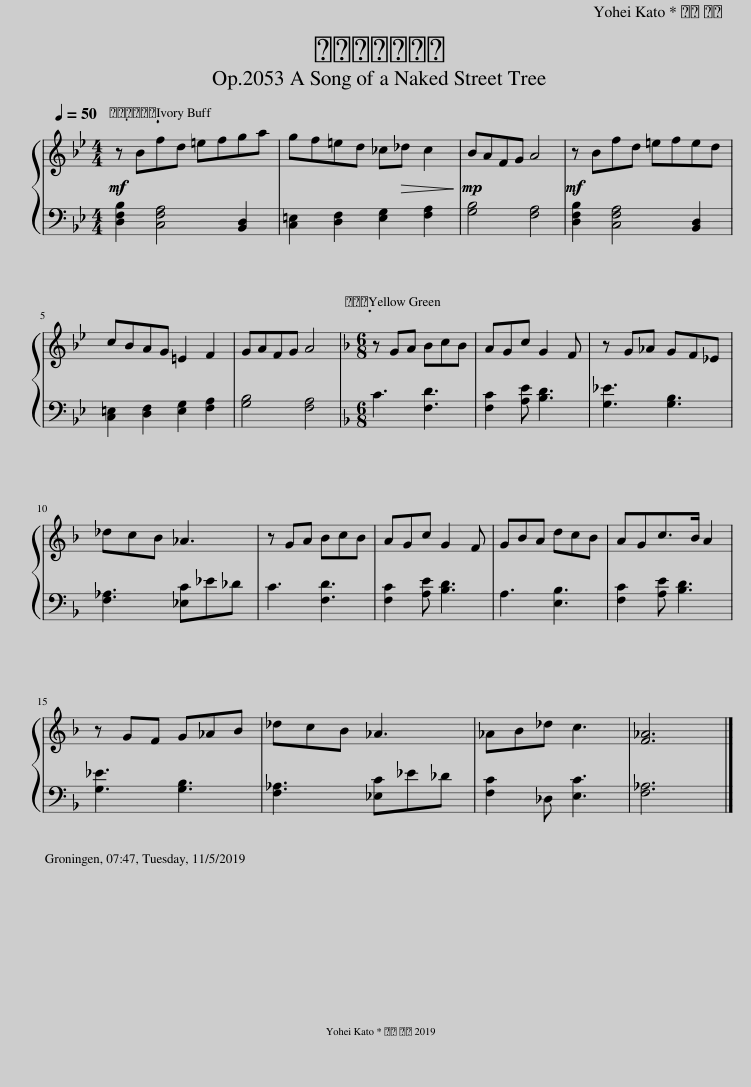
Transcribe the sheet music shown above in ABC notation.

X:1
%%score { 1 | 2 }
L:1/8
Q:1/4=50
M:4/4
I:linebreak $
K:Bb
V:1 treble
V:2 bass
V:1
!mf! z Bfd =efga | gf=ed _c!>(!_d c2!>)! |!mp! BAFG A4 |!mf! z Bfd =efed |$ cBAG =E2 F2 | %5
 GAFG A4 |[K:F][M:6/8] z GA BcB | AGc G2 F | z G_A GF_E |$ _dcB _A3 | %10
 z GA BcB | AGc G2 F | GBA dcB | AGc>B A2 |$ z GF G_AB | %15
 _dcB _A3 | _AB_d c3 | [F_A]6 |] %18
V:2
 [D,F,B,]2 [C,F,A,]4 [B,,D,]2 | [C,=E,]2 [D,F,]2 [E,G,]2 [F,A,]2 | [G,B,]4 [F,A,]4 | [D,F,B,]2 [C,F,A,]4 [B,,D,]2 |$ [C,=E,]2 [D,F,]2 [E,G,]2 [F,A,]2 | %5
 [G,B,]4 [F,A,]4 |[K:F][M:6/8] C3 [F,D]3 | [F,C]2 [A,E] [B,D]3 | [G,_E]3 [G,B,]3 |$ [F,_A,]3 [_E,C]_E_D | %10
 C3 [F,D]3 | [F,C]2 [A,E] [B,D]3 | A,3 [E,B,]3 | [F,C]2 [A,E] [B,D]3 |$ [G,_E]3 [G,B,]3 | %15
 [F,_A,]3 [_E,C]_E_D | [F,C]2 _D, [E,C]3 | [F,_A,]6 |] %18
